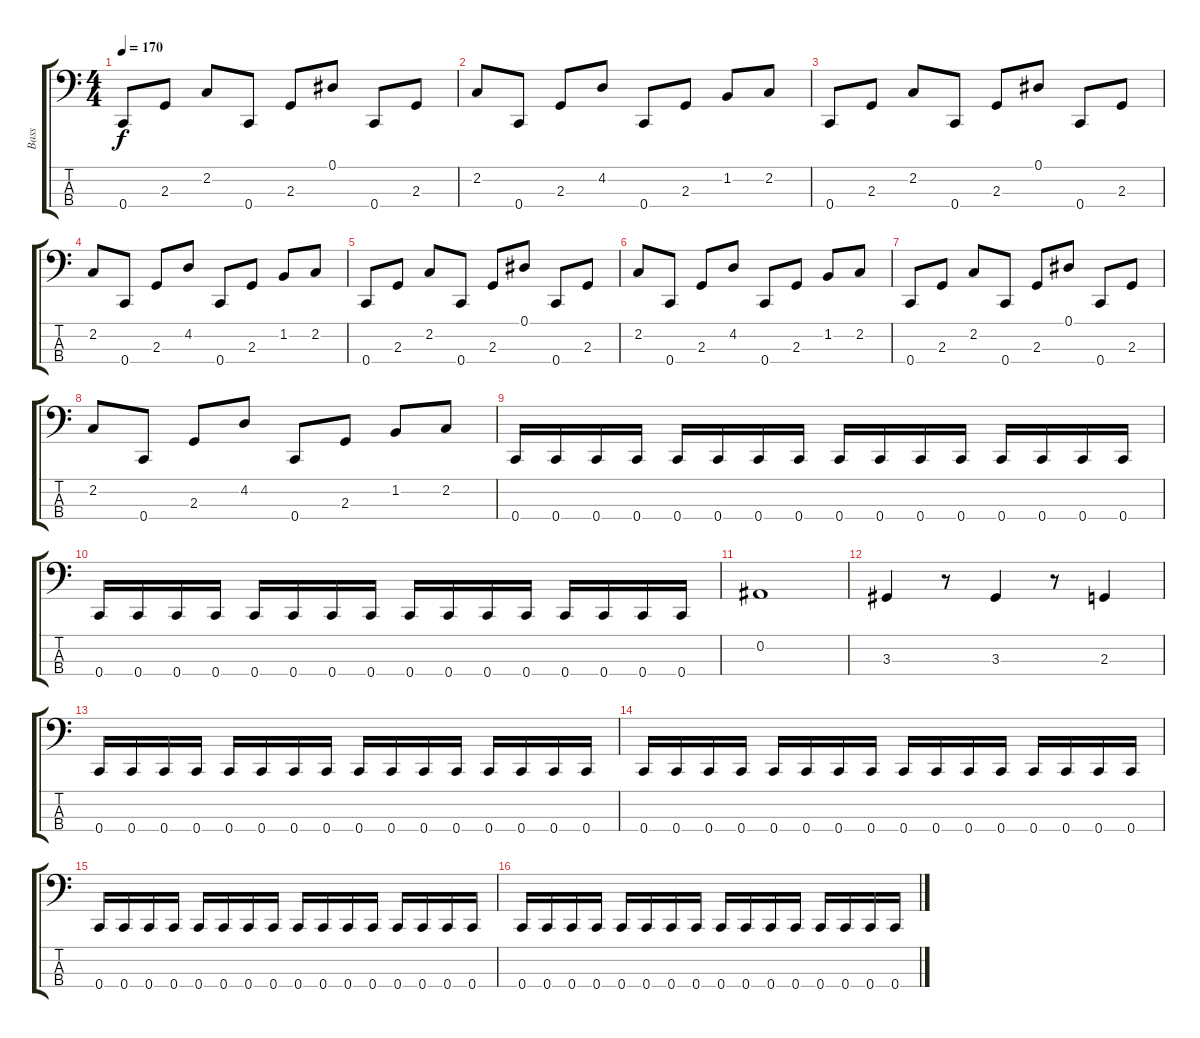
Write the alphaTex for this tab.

\track ("Bass" "Bass") {instrument electricbasspick}
\staff {score tabs}
\tuning (Eb2 Bb1 F1 C1) {hide}
\ts (4 4)
\tempo 170
\clef f4
\ks c
0.4.8{dy f} 2.3.8 2.2.8 0.4.8 2.3.8 0.1.8 0.4.8 2.3.8 |
2.2.8 0.4.8 2.3.8 4.2.8 0.4.8 2.3.8 1.2.8 2.2.8 |
0.4.8 2.3.8 2.2.8 0.4.8 2.3.8 0.1.8 0.4.8 2.3.8 |
2.2.8 0.4.8 2.3.8 4.2.8 0.4.8 2.3.8 1.2.8 2.2.8 |
0.4.8 2.3.8 2.2.8 0.4.8 2.3.8 0.1.8 0.4.8 2.3.8 |
2.2.8 0.4.8 2.3.8 4.2.8 0.4.8 2.3.8 1.2.8 2.2.8 |
0.4.8 2.3.8 2.2.8 0.4.8 2.3.8 0.1.8 0.4.8 2.3.8 |
2.2.8 0.4.8 2.3.8 4.2.8 0.4.8 2.3.8 1.2.8 2.2.8 |
0.4.16 0.4.16 0.4.16 0.4.16 0.4.16 0.4.16 0.4.16 0.4.16 0.4.16 0.4.16 0.4.16 0.4.16 0.4.16 0.4.16 0.4.16 0.4.16 |
0.4.16 0.4.16 0.4.16 0.4.16 0.4.16 0.4.16 0.4.16 0.4.16 0.4.16 0.4.16 0.4.16 0.4.16 0.4.16 0.4.16 0.4.16 0.4.16 |
0.2.1 |
3.3.4 r.8 3.3.4 r.8 2.3.4 |
0.4.16 0.4.16 0.4.16 0.4.16 0.4.16 0.4.16 0.4.16 0.4.16 0.4.16 0.4.16 0.4.16 0.4.16 0.4.16 0.4.16 0.4.16 0.4.16 |
0.4.16 0.4.16 0.4.16 0.4.16 0.4.16 0.4.16 0.4.16 0.4.16 0.4.16 0.4.16 0.4.16 0.4.16 0.4.16 0.4.16 0.4.16 0.4.16 |
0.4.16 0.4.16 0.4.16 0.4.16 0.4.16 0.4.16 0.4.16 0.4.16 0.4.16 0.4.16 0.4.16 0.4.16 0.4.16 0.4.16 0.4.16 0.4.16 |
0.4.16 0.4.16 0.4.16 0.4.16 0.4.16 0.4.16 0.4.16 0.4.16 0.4.16 0.4.16 0.4.16 0.4.16 0.4.16 0.4.16 0.4.16 0.4.16
